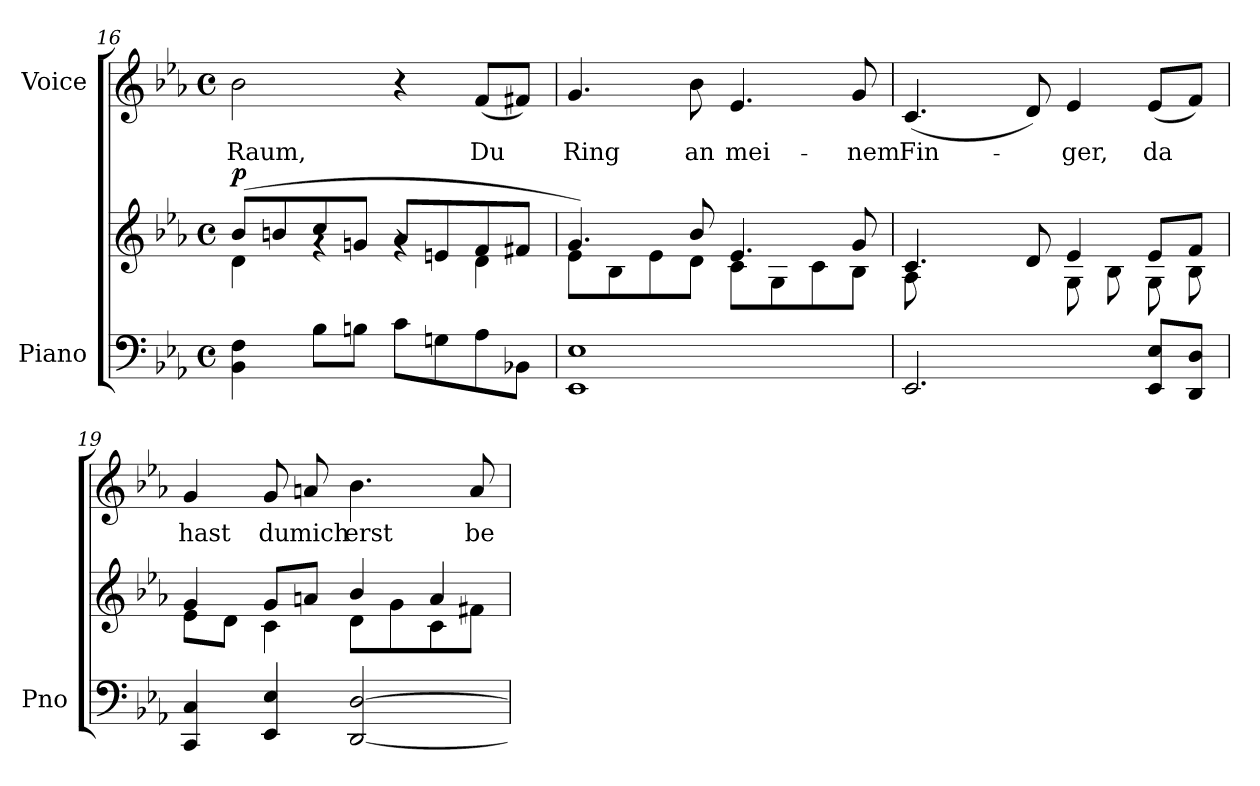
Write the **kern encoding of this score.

**kern	**kern	**dynam	**kern	**text
*part2	*part2	*part2	*part1	*part1
*staff3	*staff2	*staff2/3	*staff1	*staff1
*I"Piano	*	*	*I"Voice	*
*I'Pno	*	*	*	*
*clefF4	*clefG2	*	*clefG2	*
*k[b-e-a-]	*k[b-e-a-]	*	*k[b-e-a-]	*
*M4/4	*M4/4	*	*M4/4	*
*met(c)	*met(c)	*	*met(c)	*
=16	=16	=16	=16	=16
*	*^	*	*	*
!	!	!	!LO:DY:a	!	!LO:LY:b
4BB-\ 4F\	(>8b-/L	4d\	p	2b-\	Raum,
.	8bn/	.	.	.	.
8B-\L	8cc/	4rg	.	.	.
8Bn\J	8gn/J	.	.	.	.
8c\L	8a-/L	4rg	.	4r	.
8Gn\	8en/	.	.	.	.
!	!	!	!	!	!LO:LY:b
8A-\	8f/	4d\	.	(<8f/L	Du
8BB-X\J	8f#X/J	.	.	8f#X/J)	.
=17	=17	=17	=17	=17	=17
!	!	!	!	!	!LO:LY:b
1EE- 1E-	4.g/)	8e-\L	.	(>4.g/	Ring
.	.	8B-\	.	.	.
.	.	8e-\	.	.	.
!	!	!	!	!	!LO:LY:b
.	8b-/	8d\J	.	8b-\	an
!	!	!	!	!	!LO:LY:b
.	4.e-/	8c\L	.	4.e-/	mei-
.	.	8G\	.	.	.
.	.	8c\	.	.	.
!	!	!	!	!	!LO:LY:b
.	8g/	8B-\J	.	8g/	-nem
!!LO:LB:g=z
=18	=18	=18	=18	=18	=18
*^	*	*	*	*	*
!	!	!	!	!	!	!LO:LY:b
8ryy	2.EE-/	4.c/	8A-\L	.	(<4.c/	Fin-
8E-/	.	.	4.ryy	.	.	.
8A-/	.	.	.	.	.	.
8F/J	.	8d/	.	.	8d/)	.
!	!	!	!	!	!	!LO:LY:b
2ryy	.	4e-/)	8G\L	.	4e-/	-ger,
.	.	.	8B-\	.	.	.
!	!	!	!	!	!	!LO:LY:b
.	8EE-/ 8E-/L	8e-/L	8G\	.	(<8e-/L	da
.	8DD/ 8D/J	8f/J	8B-\J	.	8f/J)	.
=19	=19	=19	=19	=19	=19	=19
!	!	!	!	!	!	!LO:LY:b
*v	*v	*	*	*	*	*
4CC/ 4C/	4g/	8e-\L	.	4g/	hast
.	.	8d\J	.	.	.
!	!	!	!	!	!LO:LY:b
4EE-/ 4E-/	8g/L	4c\	.	8g/	du
!	!	!	!	!	!LO:LY:b
.	8an/J	.	.	8an/	mich
!	!	!	!	!	!LO:LY:b
[2DD/ [2D/	4b-/	8d\L	.	4.b-\	erst
.	.	8g\	.	.	.
.	4a/	8c\	.	.	.
!	!	!	!	!	!LO:LY:b
.	.	8f#X\J	.	8a/	be-
*	*v	*v	*	*	*
=	=	=	=	=
*-	*-	*-	*-	*-
